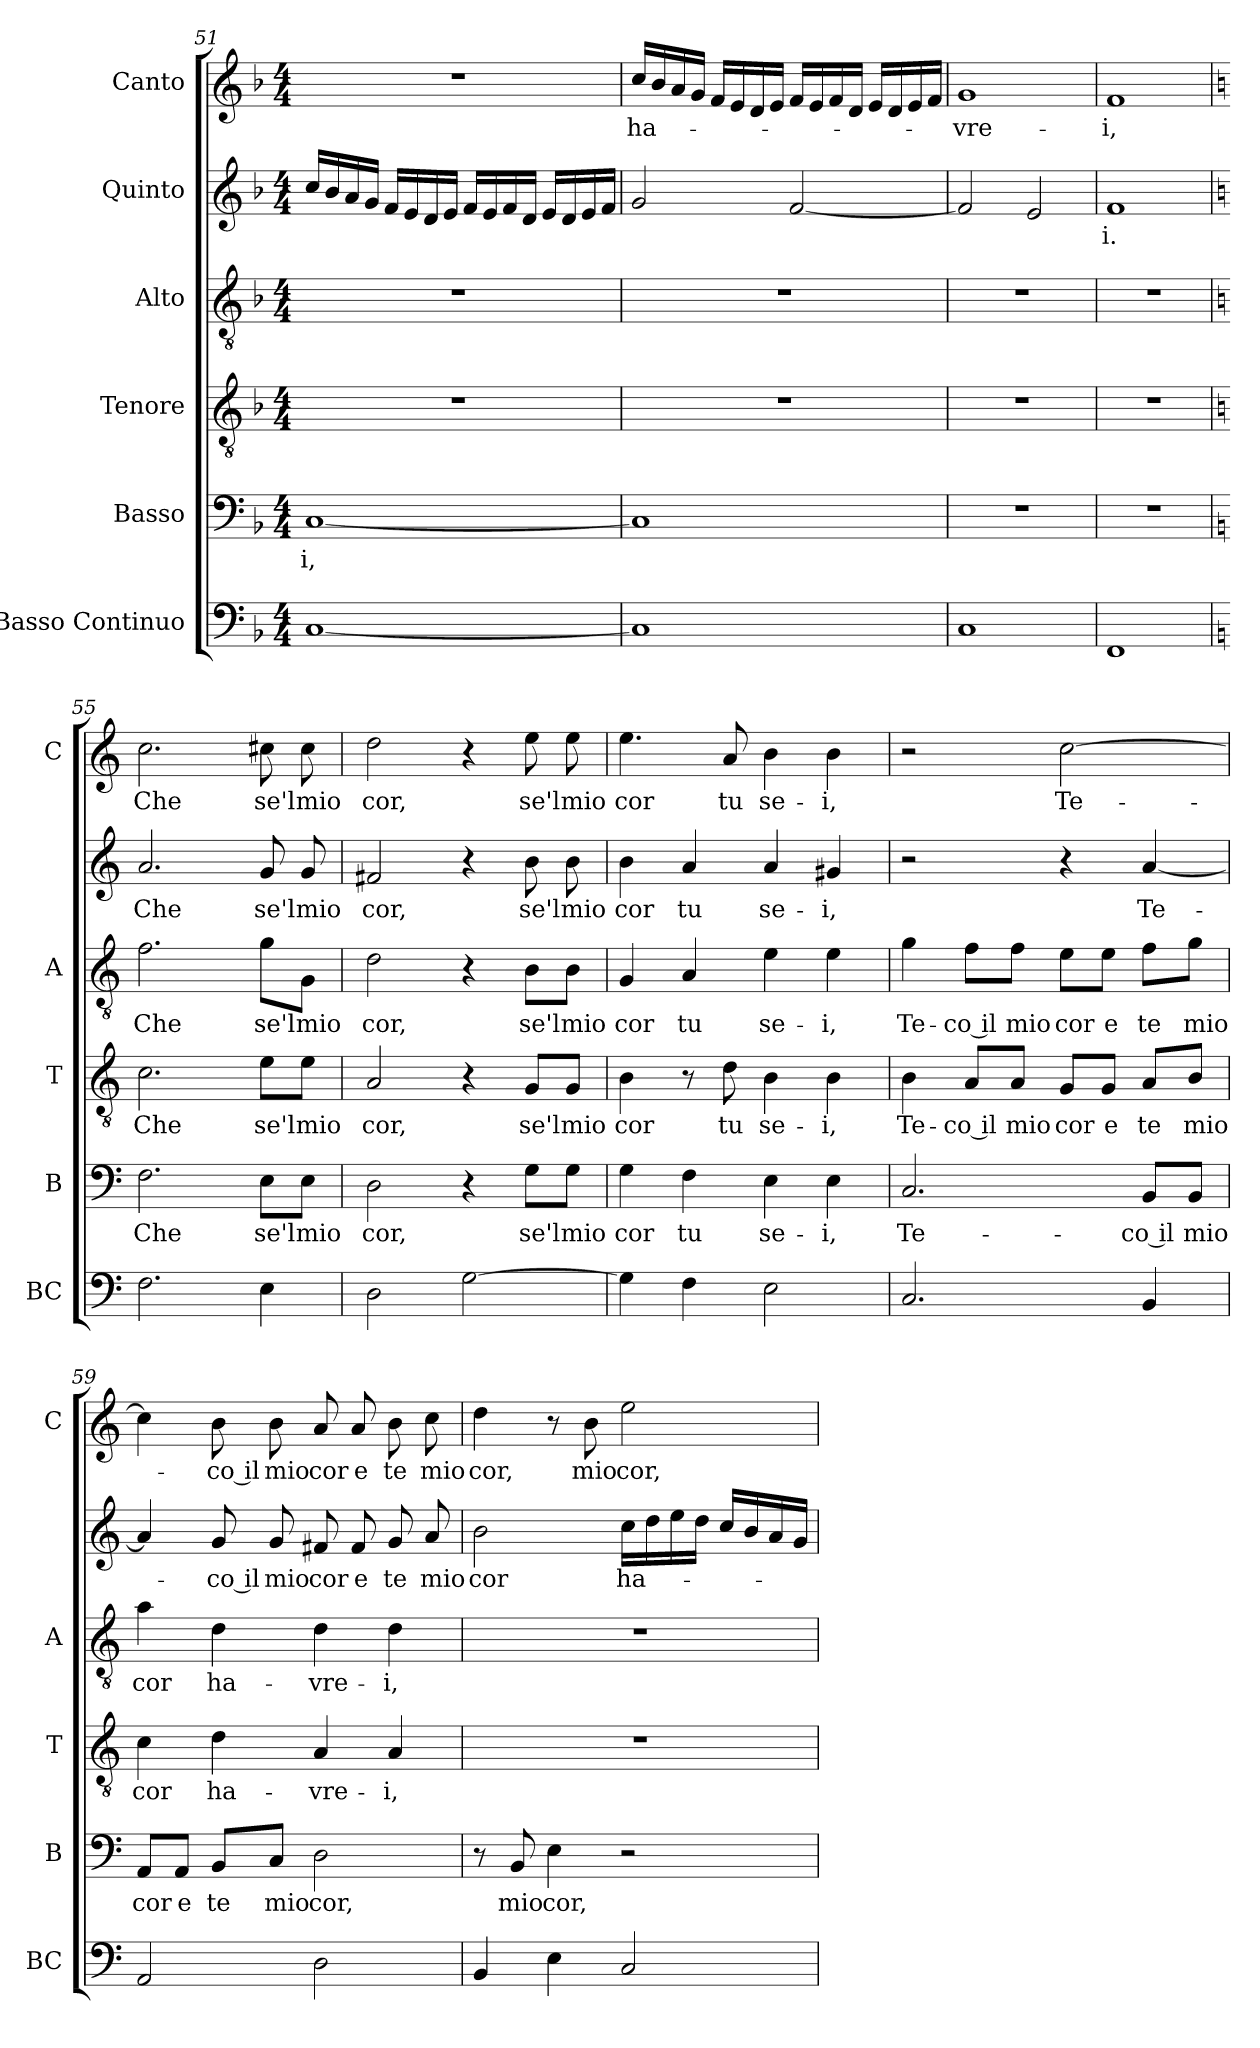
**kern	**kern	**text	**kern	**text	**kern	**text	**kern	**text	**kern	**text
*part6	*part5	*part5	*part4	*part4	*part3	*part3	*part2	*part2	*part1	*part1
*staff6	*staff5	*staff5	*staff4	*staff4	*staff3	*staff3	*staff2	*staff2	*staff1	*staff1
*I"Basso Continuo	*I"Basso	*	*I"Tenore	*	*I"Alto	*	*I"Quinto	*	*I"Canto	*
*I'BC	*I'B	*	*I'T	*	*I'A	*	*	*	*I'C	*
!!LO:PB:g=z
*clefF4	*clefF4	*	*clefGv2	*	*clefGv2	*	*clefG2	*	*clefG2	*
*k[b-]	*k[b-]	*	*k[b-]	*	*k[b-]	*	*k[b-]	*	*k[b-]	*
*F:	*F:	*	*F:	*	*F:	*	*F:	*	*F:	*
*M4/4	*M4/4	*	*M4/4	*	*M4/4	*	*M4/4	*	*M4/4	*
=51	=51	=51	=51	=51	=51	=51	=51	=51	=51	=51
!	!	!LO:LY:b	!	!	!	!	!	!	!	!
[1C	[1C	-i,	1r	.	1r	.	16cc/LL	.	1r	.
.	.	.	.	.	.	.	16b-/	.	.	.
.	.	.	.	.	.	.	16a/	.	.	.
.	.	.	.	.	.	.	16g/JJ	.	.	.
.	.	.	.	.	.	.	16f/LL	.	.	.
.	.	.	.	.	.	.	16e/	.	.	.
.	.	.	.	.	.	.	16d/	.	.	.
.	.	.	.	.	.	.	16e/JJ	.	.	.
.	.	.	.	.	.	.	16f/LL	.	.	.
.	.	.	.	.	.	.	16e/	.	.	.
.	.	.	.	.	.	.	16f/	.	.	.
.	.	.	.	.	.	.	16d/JJ	.	.	.
.	.	.	.	.	.	.	16e/LL	.	.	.
.	.	.	.	.	.	.	16d/	.	.	.
.	.	.	.	.	.	.	16e/	.	.	.
.	.	.	.	.	.	.	16f/JJ	.	.	.
=52	=52	=52	=52	=52	=52	=52	=52	=52	=52	=52
!	!	!	!	!	!	!	!	!	!	!LO:LY:b
1C]	1C]	.	1r	.	1r	.	2g/	.	16cc/LL	ha-
.	.	.	.	.	.	.	.	.	16b-/	.
.	.	.	.	.	.	.	.	.	16a/	.
.	.	.	.	.	.	.	.	.	16g/JJ	.
.	.	.	.	.	.	.	.	.	16f/LL	.
.	.	.	.	.	.	.	.	.	16e/	.
.	.	.	.	.	.	.	.	.	16d/	.
.	.	.	.	.	.	.	.	.	16e/JJ	.
.	.	.	.	.	.	.	[2f/	.	16f/LL	.
.	.	.	.	.	.	.	.	.	16e/	.
.	.	.	.	.	.	.	.	.	16f/	.
.	.	.	.	.	.	.	.	.	16d/JJ	.
.	.	.	.	.	.	.	.	.	16e/LL	.
.	.	.	.	.	.	.	.	.	16d/	.
.	.	.	.	.	.	.	.	.	16e/	.
.	.	.	.	.	.	.	.	.	16f/JJ	.
=53	=53	=53	=53	=53	=53	=53	=53	=53	=53	=53
!	!	!	!	!	!	!	!	!	!	!LO:LY:b
1C	1r	.	1r	.	1r	.	2f/]	.	1g	-vre-
.	.	.	.	.	.	.	2e/	.	.	.
=54	=54	=54	=54	=54	=54	=54	=54	=54	=54	=54
!	!	!	!	!	!	!	!	!LO:LY:b	!	!LO:LY:b
1FF	1r	.	1r	.	1r	.	1f	-i.	1f	-i,
=55	=55	=55	=55	=55	=55	=55	=55	=55	=55	=55
*k[]	*k[]	*	*k[]	*	*k[]	*	*k[]	*	*k[]	*
*C:	*C:	*	*C:	*	*C:	*	*C:	*	*C:	*
!	!	!LO:LY:b	!	!LO:LY:b	!	!LO:LY:b	!	!LO:LY:b	!	!LO:LY:b
2.F\	2.F\	Che	2.c\	Che	2.f\	Che	2.a/	Che	2.cc\	Che
!	!	!LO:LY:b	!	!LO:LY:b	!	!LO:LY:b	!	!LO:LY:b	!	!LO:LY:b
4E\	8E\L	se'l	8e\L	se'l	8g\L	se'l	8g/	se'l	8cc#X\	se'l
!	!	!LO:LY:b	!	!LO:LY:b	!	!LO:LY:b	!	!LO:LY:b	!	!LO:LY:b
.	8E\J	mio	8e\J	mio	8G\J	mio	8g/	mio	8cc#\	mio
!!LO:LB:g=z
=56	=56	=56	=56	=56	=56	=56	=56	=56	=56	=56
!	!	!LO:LY:b	!	!LO:LY:b	!	!LO:LY:b	!	!LO:LY:b	!	!LO:LY:b
2D\	2D\	cor,	2A/	cor,	2d\	cor,	2f#X/	cor,	2dd\	cor,
[2G\	4r	.	4r	.	4r	.	4r	.	4r	.
!	!	!LO:LY:b	!	!LO:LY:b	!	!LO:LY:b	!	!LO:LY:b	!	!LO:LY:b
.	8G\L	se'l	8G/L	se'l	8B\L	se'l	8b\	se'l	8ee\	se'l
!	!	!LO:LY:b	!	!LO:LY:b	!	!LO:LY:b	!	!LO:LY:b	!	!LO:LY:b
.	8G\J	mio	8G/J	mio	8B\J	mio	8b\	mio	8ee\	mio
=57	=57	=57	=57	=57	=57	=57	=57	=57	=57	=57
!	!	!LO:LY:b	!	!LO:LY:b	!	!LO:LY:b	!	!LO:LY:b	!	!LO:LY:b
4G\]	4G\	cor	4B\	cor	4G/	cor	4b\	cor	4.ee\	cor
!	!	!LO:LY:b	!	!	!	!LO:LY:b	!	!LO:LY:b	!	!
4F\	4F\	tu	8r	.	4A/	tu	4a/	tu	.	.
!	!	!	!	!LO:LY:b	!	!	!	!	!	!LO:LY:b
.	.	.	8d\	tu	.	.	.	.	8a/	tu
!	!	!LO:LY:b	!	!LO:LY:b	!	!LO:LY:b	!	!LO:LY:b	!	!LO:LY:b
2E\	4E\	se-	4B\	se-	4e\	se-	4a/	se-	4b\	se-
!	!	!LO:LY:b	!	!LO:LY:b	!	!LO:LY:b	!	!LO:LY:b	!	!LO:LY:b
.	4E\	-i,	4B\	-i,	4e\	-i,	4g#X/	-i,	4b\	-i,
=58	=58	=58	=58	=58	=58	=58	=58	=58	=58	=58
!	!	!LO:LY:b	!	!LO:LY:b	!	!LO:LY:b	!	!	!	!
2.C/	2.C/	Te-	4B\	Te-	4g\	Te-	2r	.	2r	.
!	!	!	!	!LO:LY:b	!	!LO:LY:b	!	!	!	!
.	.	.	8A/L	-co il	8f\L	-co il	.	.	.	.
!	!	!	!	!LO:LY:b	!	!LO:LY:b	!	!	!	!
.	.	.	8A/J	mio	8f\J	mio	.	.	.	.
!	!	!	!	!LO:LY:b	!	!LO:LY:b	!	!	!	!LO:LY:b
.	.	.	8G/L	cor	8e\L	cor	4r	.	[2cc\	Te-
!	!	!	!	!LO:LY:b	!	!LO:LY:b	!	!	!	!
.	.	.	8G/J	e	8e\J	e	.	.	.	.
!	!	!LO:LY:b	!	!LO:LY:b	!	!LO:LY:b	!	!LO:LY:b	!	!
4BB/	8BB/L	-co il	8A/L	te	8f\L	te	[4a/	Te-	.	.
!	!	!LO:LY:b	!	!LO:LY:b	!	!LO:LY:b	!	!	!	!
.	8BB/J	mio	8B/J	mio	8g\J	mio	.	.	.	.
=59	=59	=59	=59	=59	=59	=59	=59	=59	=59	=59
!	!	!LO:LY:b	!	!LO:LY:b	!	!LO:LY:b	!	!	!	!
2AA/	8AA/L	cor	4c\	cor	4a\	cor	4a/]	.	4cc\]	.
!	!	!LO:LY:b	!	!	!	!	!	!	!	!
.	8AA/J	e	.	.	.	.	.	.	.	.
!	!	!LO:LY:b	!	!LO:LY:b	!	!LO:LY:b	!	!LO:LY:b	!	!LO:LY:b
.	8BB/L	te	4d\	ha-	4d\	ha-	8g/	-co il	8b\	-co il
!	!	!LO:LY:b	!	!	!	!	!	!LO:LY:b	!	!LO:LY:b
.	8C/J	mio	.	.	.	.	8g/	mio	8b\	mio
!	!	!LO:LY:b	!	!LO:LY:b	!	!LO:LY:b	!	!LO:LY:b	!	!LO:LY:b
2D\	2D\	cor,	4A/	-vre-	4d\	-vre-	8f#X/	cor	8a/	cor
!	!	!	!	!	!	!	!	!LO:LY:b	!	!LO:LY:b
.	.	.	.	.	.	.	8f#/	e	8a/	e
!	!	!	!	!LO:LY:b	!	!LO:LY:b	!	!LO:LY:b	!	!LO:LY:b
.	.	.	4A/	-i,	4d\	-i,	8g/	te	8b\	te
!	!	!	!	!	!	!	!	!LO:LY:b	!	!LO:LY:b
.	.	.	.	.	.	.	8a/	mio	8cc\	mio
=60	=60	=60	=60	=60	=60	=60	=60	=60	=60	=60
!	!	!	!	!	!	!	!	!LO:LY:b	!	!LO:LY:b
4BB/	8r	.	1r	.	1r	.	2b\	cor	4dd\	cor,
!	!	!LO:LY:b	!	!	!	!	!	!	!	!
.	8BB/	mio	.	.	.	.	.	.	.	.
!	!	!LO:LY:b	!	!	!	!	!	!	!	!
4E\	4E\	cor,	.	.	.	.	.	.	8r	.
!	!	!	!	!	!	!	!	!	!	!LO:LY:b
.	.	.	.	.	.	.	.	.	8b\	mio
!	!	!	!	!	!	!	!	!LO:LY:b	!	!LO:LY:b
2C/	2r	.	.	.	.	.	16cc\LL	ha-	2ee\	cor,
.	.	.	.	.	.	.	16dd\	.	.	.
.	.	.	.	.	.	.	16ee\	.	.	.
.	.	.	.	.	.	.	16dd\JJ	.	.	.
.	.	.	.	.	.	.	16cc/LL	.	.	.
.	.	.	.	.	.	.	16b/	.	.	.
.	.	.	.	.	.	.	16a/	.	.	.
.	.	.	.	.	.	.	16g/JJ	.	.	.
=	=	=	=	=	=	=	=	=	=	=
*-	*-	*-	*-	*-	*-	*-	*-	*-	*-	*-
